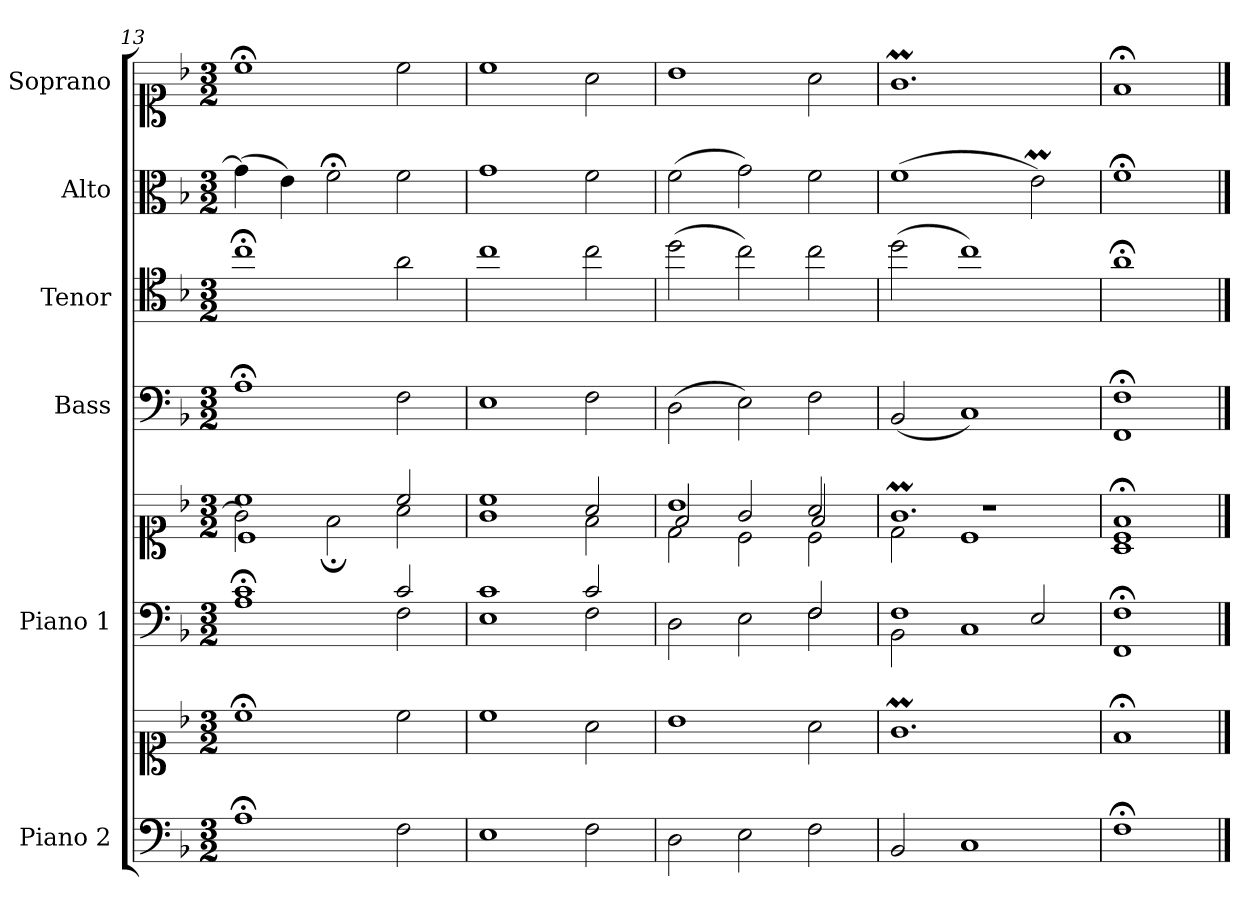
**kern	**kern	**kern	**kern	**kern	**kern	**kern	**kern
*part6	*part6	*part5	*part5	*part4	*part3	*part2	*part1
*staff8	*staff7	*staff6	*staff5	*staff4	*staff3	*staff2	*staff1
*I"Piano 2	*	*I"Piano 1	*	*I"Bass	*I"Tenor	*I"Alto	*I"Soprano
*I'Pno 2	*	*I'Pno 1	*	*I'B.	*I'T.	*I'A.	*I'S.
*clefF4	*clefC1	*clefF4	*clefC1	*clefF4	*clefC4	*clefC3	*clefC1
*	*	*	*	*	*ITrd7c12	*	*
*k[b-]	*k[b-]	*k[b-]	*k[b-]	*k[b-]	*k[b-]	*k[b-]	*k[b-]
*F:	*F:	*F:	*F:	*F:	*F:	*F:	*F:
*M3/2	*M3/2	*M3/2	*M3/2	*M3/2	*M3/2	*M3/2	*M3/2
=13	=13	=13	=13	=13	=13	=13	=13
*	*	*^	*^	*	*	*	*
*	*	*	*	*	*^	*	*	*	*
1A;\	1cc;<\	1c;/	1A\	1cc/	2g\]	1c\	1A;<\	1c;<\	(4g\]	1cc;<\
.	.	.	.	.	.	.	.	.	4e\)	.
.	.	.	.	.	2f;<\	.	.	.	2f;<\	.
2F\	2cc\	2c/	2F\	2cc/	2a\	2ryy	2F\	2A\	2f\	2cc\
*	*	*	*	*	*v	*v	*	*	*	*
=14	=14	=14	=14	=14	=14	=14	=14	=14	=14
1E\	1cc\	1c/	1E\	1cc/	1g\	1E\	1c\	1g\	1cc\
2F\	2a\	2c/	2F\	2a/	2f\	2F\	2c\	2f\	2a\
=15	=15	=15	=15	=15	=15	=15	=15	=15	=15
*	*	*	*	*^	*^	*	*	*	*
2D\	1b-\	1ryy	2D\	1b-/	2d\	2f/	1ryy	(2D\	(2d\	(2f\	1b-\
2E\	.	.	2E\	.	2c\	2g/	.	2E\)	2c\)	2g\)	.
2F\	2a\	2F/	2F\	2a/	2ryy	2f/	2c\	2F\	2c\	2f\	2a\
=16	=16	=16	=16	=16	=16	=16	=16	=16	=16	=16	=16
!	!	!	!	!	!	!LO:N:vis=1	!	!	!	!	!
*	*	*	*	*	*	*v	*v	*	*	*	*
2BB-/	1.gM\	1F/	2BB-\	1.gM/	2d\	1.r	(2BB-/	(2d\	(1f\	1.gM\
1C/	.	.	1C\	.	1c\	.	1C/)	1c\)	.	.
.	.	2E/	.	.	.	.	.	.	2em\)	.
=17	=17	=17	=17	=17	=17	=17	=17	=17	=17	=17
*	*	*	*	*	*	*	*^	*	*	*
1F;\	1f;</	1F;/	1FF\	1f;</	1c\	1A\	1F;</	1FF\	1A;<\	1f;<\	1f;</
*	*	*v	*v	*	*	*	*v	*v	*	*	*
*	*	*	*v	*v	*v	*	*	*	*
==	==	==	==	==	==	==	==
*-	*-	*-	*-	*-	*-	*-	*-
